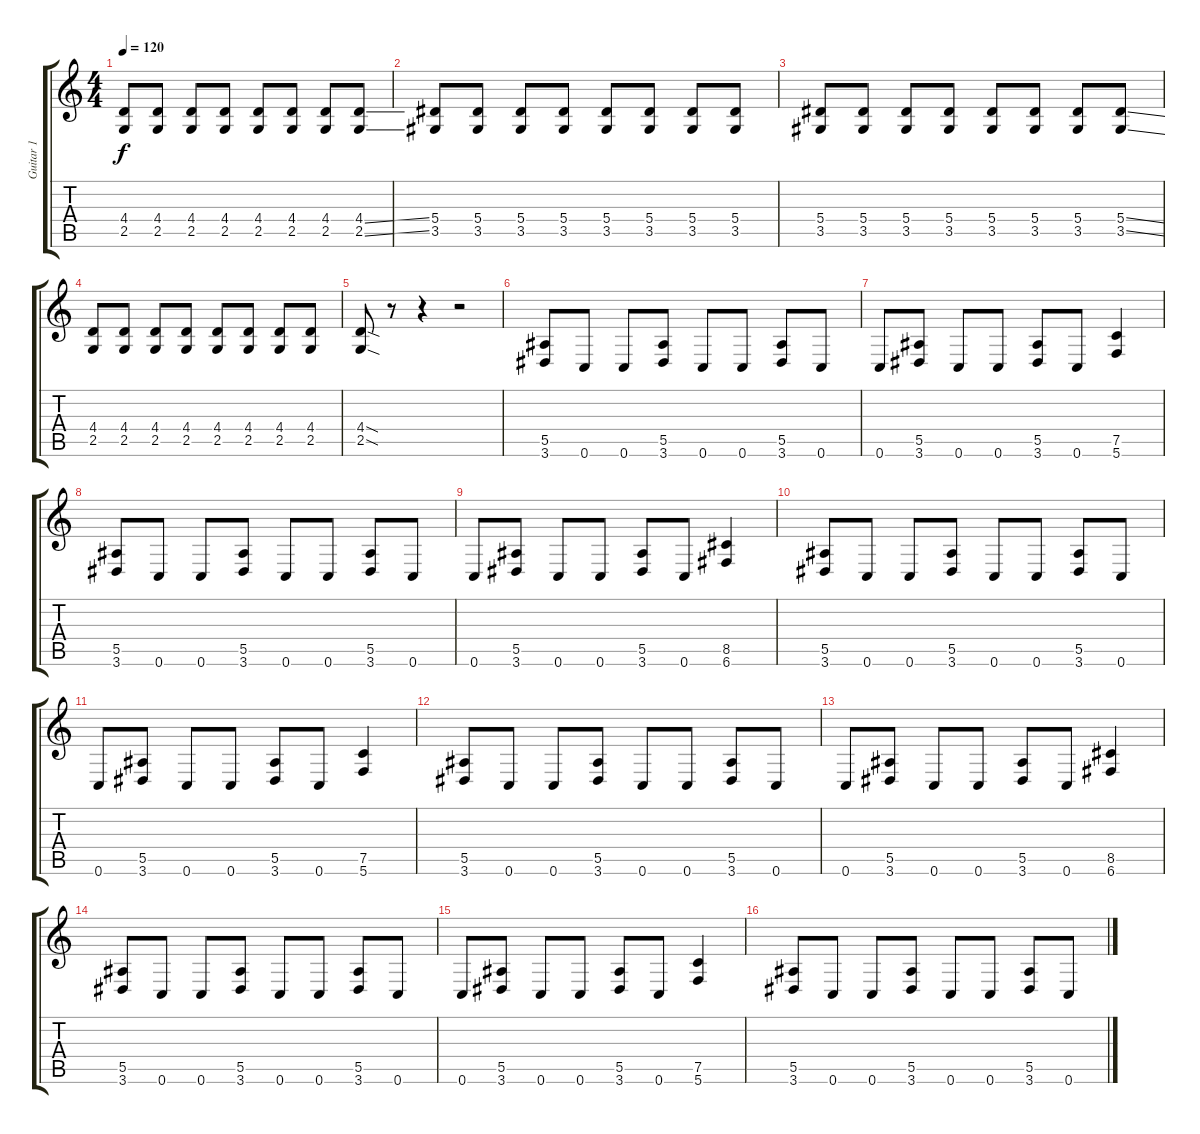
\track ("Guitar 1" "Guitar 1") {instrument distortionguitar}
\staff {score tabs}
\tuning (C4 G3 Eb3 Bb2 F2 C2) {hide}
\ts (4 4)
\tempo 120
\clef g2
\ks c
(4.4 2.5).8{dy f} (4.4 2.5).8 (4.4 2.5).8 (4.4 2.5).8 (4.4 2.5).8 (4.4 2.5).8 (4.4 2.5).8 (4.4{ss} 2.5{ss}).8 |
(5.4 3.5).8 (5.4 3.5).8 (5.4 3.5).8 (5.4 3.5).8 (5.4 3.5).8 (5.4 3.5).8 (5.4 3.5).8 (5.4 3.5).8 |
(5.4 3.5).8 (5.4 3.5).8 (5.4 3.5).8 (5.4 3.5).8 (5.4 3.5).8 (5.4 3.5).8 (5.4 3.5).8 (5.4{ss} 3.5{ss}).8 |
(4.4 2.5).8 (4.4 2.5).8 (4.4 2.5).8 (4.4 2.5).8 (4.4 2.5).8 (4.4 2.5).8 (4.4 2.5).8 (4.4 2.5).8 |
(4.4{sod} 2.5{sod}).8 r.8 r.4 r.2 |
(5.5 3.6).8 0.6.8 0.6.8 (5.5 3.6).8 0.6.8 0.6.8 (5.5 3.6).8 0.6.8 |
0.6.8 (5.5 3.6).8 0.6.8 0.6.8 (5.5 3.6).8 0.6.8 (7.5 5.6).4 |
(5.5 3.6).8 0.6.8 0.6.8 (5.5 3.6).8 0.6.8 0.6.8 (5.5 3.6).8 0.6.8 |
0.6.8 (5.5 3.6).8 0.6.8 0.6.8 (5.5 3.6).8 0.6.8 (8.5 6.6).4 |
(5.5 3.6).8 0.6.8 0.6.8 (5.5 3.6).8 0.6.8 0.6.8 (5.5 3.6).8 0.6.8 |
0.6.8 (5.5 3.6).8 0.6.8 0.6.8 (5.5 3.6).8 0.6.8 (7.5 5.6).4 |
(5.5 3.6).8 0.6.8 0.6.8 (5.5 3.6).8 0.6.8 0.6.8 (5.5 3.6).8 0.6.8 |
0.6.8 (5.5 3.6).8 0.6.8 0.6.8 (5.5 3.6).8 0.6.8 (8.5 6.6).4 |
(5.5 3.6).8 0.6.8 0.6.8 (5.5 3.6).8 0.6.8 0.6.8 (5.5 3.6).8 0.6.8 |
0.6.8 (5.5 3.6).8 0.6.8 0.6.8 (5.5 3.6).8 0.6.8 (7.5 5.6).4 |
(5.5 3.6).8 0.6.8 0.6.8 (5.5 3.6).8 0.6.8 0.6.8 (5.5 3.6).8 0.6.8
